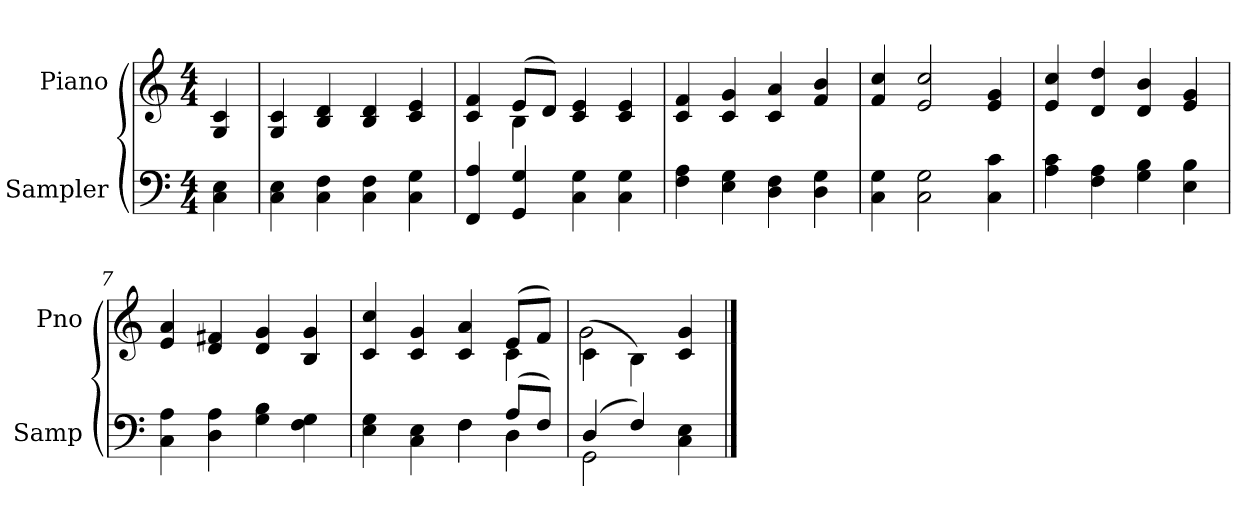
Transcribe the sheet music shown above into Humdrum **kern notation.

**kern	**kern
*part2	*part1
*staff2	*staff1
*I"Sampler	*I"Piano
*I'Samp	*I'Pno
*clefF4	*clefG2
*M4/4	*M4/4
=1	=1
4C 4E	4G 4c
=2	=2
4C 4E	4G 4c
4C 4F	4B 4d
4C 4F	4B 4d
4C 4G	4c 4e
=3	=3
*	*^
4FF 4A	4c 4f	4ryy
4GG 4G	(8e/L	4B
.	8d/J)	.
4C 4G	4c 4e	2ryy
4C 4G	4c 4e	.
*	*v	*v
=4	=4
4F 4A	4c 4f
4E 4G	4c 4g
4D 4F	4c 4a
4D 4G	4f 4b
=5	=5
4C 4G	4f 4cc
2C 2G	2e 2cc
4C 4c	4e 4g
=6	=6
4A 4c	4e 4cc
4F 4A	4d 4dd
4G 4B	4d 4b
4E 4B	4e 4g
=7	=7
4C 4A	4e 4a
4D 4A	4d 4f#X
4G 4B	4d 4g
4F 4G	4B 4g
=8	=8
*^	*^
4E 4G	2ryy	4c 4cc	2.ryy
4C 4E	.	4c 4g	.
4F\	4F	4c 4a	.
(8A/L	4D	(8e/L	4c
8F/J)	.	8f/J)	.
=9	=9	=9	=9
(4D/	2GG	(4c\	2g
4F/)	.	4B\)	.
4C 4E	4ryy	4c 4g	4ryy
*v	*v	*	*
*	*v	*v
==	==
*-	*-
